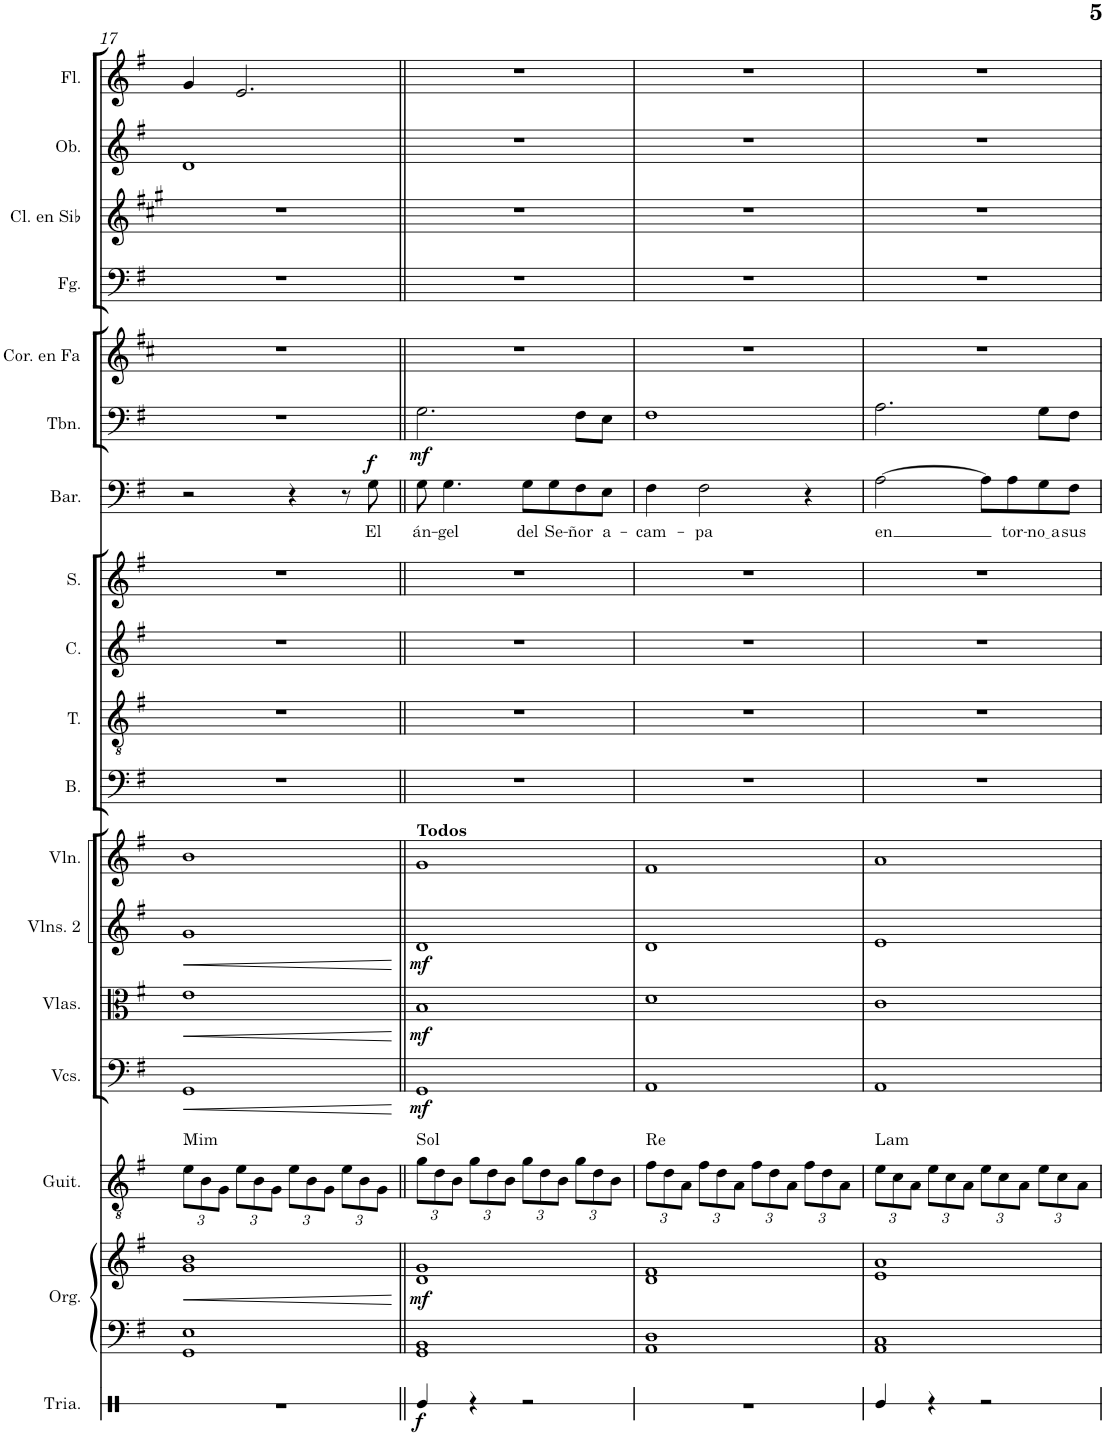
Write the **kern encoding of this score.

**kern	**dynam	**kern	**kern	**dynam	**kern	**harte	**kern	**dynam	**kern	**dynam	**kern	**dynam	**kern	**kern	**kern	**kern	**kern	**kern	**text	**dynam	**kern	**dynam	**kern	**kern	**kern	**kern	**kern
*part18	*part18	*part17	*part17	*part17	*part16	*part16	*part15	*part15	*part14	*part14	*part13	*part13	*part12	*part11	*part10	*part9	*part8	*part7	*part7	*part7	*part6	*part6	*part5	*part4	*part3	*part2	*part1
*staff19	*staff19	*staff18	*staff17	*staff17/18	*staff16	*	*staff15	*staff15	*staff14	*staff14	*staff13	*staff13	*staff12	*staff11	*staff10	*staff9	*staff8	*staff7	*staff7	*staff7	*staff6	*staff6	*staff5	*staff4	*staff3	*staff2	*staff1
*I"Triángulo	*	*I"Órgano	*	*	*I"Guitarra	*	*I"Violonchelos	*	*I"Violas	*	*I"Violines 2	*	*I"Violines 1	*I"Bajo	*I"Tenor	*I"Contralto	*I"Soprano	*I"Barítono	*	*	*I"Trombón	*	*I"Trompa en Fa	*I"Fagot	*I"Clarinete en Sib	*I"Oboe	*I"Flauta
*	*	*	*	*	*I'Guit.	*	*I'Vcs.	*	*I'Vlas.	*	*I'Vlns. 2	*	*I'Vlns. 1	*I'B.	*I'T.	*I'C.	*I'S.	*I'Bar.	*	*	*I'Tbn.	*	*	*I'Fg.	*I'Cl. en Sib	*I'Ob.	*I'Fl.
!!LO:PB:g=z
*clefX	*	*clefF4	*clefG2	*	*clefGv2	*	*clefF4	*	*clefC3	*	*clefG2	*	*clefG2	*clefF4	*clefGv2	*clefG2	*clefG2	*clefF4	*	*	*clefF4	*	*clefG2	*clefF4	*clefG2	*clefG2	*clefG2
*	*	*	*	*	*	*	*	*	*	*	*	*	*	*	*	*	*	*	*	*	*	*	*Trd4c7	*	*Trd1c2	*	*
*k[]	*	*k[f#]	*k[f#]	*	*k[f#]	*	*k[f#]	*	*k[f#]	*	*k[f#]	*	*k[f#]	*k[f#]	*k[f#]	*k[f#]	*k[f#]	*k[f#]	*	*	*k[f#]	*	*k[f#c#]	*k[f#]	*k[f#c#g#]	*k[f#]	*k[f#]
*M4/4	*	*M4/4	*M4/4	*	*M4/4	*	*M4/4	*	*M4/4	*	*M4/4	*	*M4/4	*M4/4	*M4/4	*M4/4	*M4/4	*M4/4	*	*	*M4/4	*	*M4/4	*M4/4	*M4/4	*M4/4	*M4/4
=17	=17	=17	=17	=17	=17	=17	=17	=17	=17	=17	=17	=17	=17	=17	=17	=17	=17	=17	=17	=17	=17	=17	=17	=17	=17	=17	=17
!	!	!	!	!LO:HP:b	!	!	!	!	!	!	!	!	!	!	!	!	!	!	!	!	!	!	!	!	!	!	!
*	*	*	*	*	*Xbrackettup	*	*	*	*	*	*	*	*	*	*	*	*	*	*	*	*	*	*	*	*	*	*
!	!	!	!	!	!	!LO:H:kt=Mim	!	!LO:HP:b	!	!LO:HP:b	!	!LO:HP:b	!	!	!	!	!	!	!	!	!	!	!	!	!	!	!
1r	.	1GG 1E	1g 1b	<	12e\L	N	1GG	<	1e	<	1g	<	1b	1r	1r	1r	1r	2r	.	.	1r	.	1r	1r	1r	1d	4g/
.	.	.	.	.	12B\	.	.	.	.	.	.	.	.	.	.	.	.	.	.	.	.	.	.	.	.	.	.
.	.	.	.	.	12G\J	.	.	.	.	.	.	.	.	.	.	.	.	.	.	.	.	.	.	.	.	.	.
.	.	.	.	.	12e\L	.	.	.	.	.	.	.	.	.	.	.	.	.	.	.	.	.	.	.	.	.	2.e/
.	.	.	.	.	12B\	.	.	.	.	.	.	.	.	.	.	.	.	.	.	.	.	.	.	.	.	.	.
.	.	.	.	.	12G\J	.	.	.	.	.	.	.	.	.	.	.	.	.	.	.	.	.	.	.	.	.	.
.	.	.	.	.	12e\L	.	.	.	.	.	.	.	.	.	.	.	.	4r	.	.	.	.	.	.	.	.	.
.	.	.	.	.	12B\	.	.	.	.	.	.	.	.	.	.	.	.	.	.	.	.	.	.	.	.	.	.
.	.	.	.	.	12G\J	.	.	.	.	.	.	.	.	.	.	.	.	.	.	.	.	.	.	.	.	.	.
.	.	.	.	.	12e\L	.	.	.	.	.	.	.	.	.	.	.	.	8r	.	.	.	.	.	.	.	.	.
.	.	.	.	.	12B\	.	.	.	.	.	.	.	.	.	.	.	.	.	.	.	.	.	.	.	.	.	.
!	!	!	!	!	!	!	!	!	!	!	!	!	!	!	!	!	!	!	!LO:LY:b	!LO:DY:a	!	!	!	!	!	!	!
.	.	.	.	.	.	.	.	.	.	.	.	.	.	.	.	.	.	8G\	El	f	.	.	.	.	.	.	.
.	.	.	.	.	12G\J	.	.	.	.	.	.	.	.	.	.	.	.	.	.	.	.	.	.	.	.	.	.
.	.	.	.	[	.	.	.	[	.	[	.	[	.	.	.	.	.	.	.	.	.	.	.	.	.	.	.
=18||	=18||	=18||	=18||	=18||	=18||	=18||	=18||	=18||	=18||	=18||	=18||	=18||	=18||	=18||	=18||	=18||	=18||	=18||	=18||	=18||	=18||	=18||	=18||	=18||	=18||	=18||	=18||
!	!	!	!	!	!	!	!	!	!	!	!	!	!LO:TX:a:B:t=Todos	!	!	!	!	!	!	!	!	!	!	!	!	!	!
!	!LO:DY:b	!	!	!LO:DY:b	!	!LO:H:kt=Sol	!	!LO:DY:b	!	!LO:DY:b	!	!LO:DY:b	!	!	!	!	!	!	!LO:LY:b	!	!	!LO:DY:b	!	!	!	!	!
4Re/	f	1GG 1BB	1d 1g	mf	12g\L	N	1GG	mf	1B	mf	1d	mf	1g	1r	1r	1r	1r	8G\	án-	.	2.G\	mf	1r	1r	1r	1r	1r
.	.	.	.	.	12d\	.	.	.	.	.	.	.	.	.	.	.	.	.	.	.	.	.	.	.	.	.	.
!	!	!	!	!	!	!	!	!	!	!	!	!	!	!	!	!	!	!	!LO:LY:b	!	!	!	!	!	!	!	!
.	.	.	.	.	.	.	.	.	.	.	.	.	.	.	.	.	.	4.G\	-gel	.	.	.	.	.	.	.	.
.	.	.	.	.	12B\J	.	.	.	.	.	.	.	.	.	.	.	.	.	.	.	.	.	.	.	.	.	.
4r	.	.	.	.	12g\L	.	.	.	.	.	.	.	.	.	.	.	.	.	.	.	.	.	.	.	.	.	.
.	.	.	.	.	12d\	.	.	.	.	.	.	.	.	.	.	.	.	.	.	.	.	.	.	.	.	.	.
.	.	.	.	.	12B\J	.	.	.	.	.	.	.	.	.	.	.	.	.	.	.	.	.	.	.	.	.	.
!	!	!	!	!	!	!	!	!	!	!	!	!	!	!	!	!	!	!	!LO:LY:b	!	!	!	!	!	!	!	!
2r	.	.	.	.	12g\L	.	.	.	.	.	.	.	.	.	.	.	.	8G\L	del	.	.	.	.	.	.	.	.
.	.	.	.	.	12d\	.	.	.	.	.	.	.	.	.	.	.	.	.	.	.	.	.	.	.	.	.	.
!	!	!	!	!	!	!	!	!	!	!	!	!	!	!	!	!	!	!	!LO:LY:b	!	!	!	!	!	!	!	!
.	.	.	.	.	.	.	.	.	.	.	.	.	.	.	.	.	.	8G\	Se-	.	.	.	.	.	.	.	.
.	.	.	.	.	12B\J	.	.	.	.	.	.	.	.	.	.	.	.	.	.	.	.	.	.	.	.	.	.
!	!	!	!	!	!	!	!	!	!	!	!	!	!	!	!	!	!	!	!LO:LY:b	!	!	!	!	!	!	!	!
.	.	.	.	.	12g\L	.	.	.	.	.	.	.	.	.	.	.	.	8F#\	-ñor	.	8F#\L	.	.	.	.	.	.
.	.	.	.	.	12d\	.	.	.	.	.	.	.	.	.	.	.	.	.	.	.	.	.	.	.	.	.	.
!	!	!	!	!	!	!	!	!	!	!	!	!	!	!	!	!	!	!	!LO:LY:b	!	!	!	!	!	!	!	!
.	.	.	.	.	.	.	.	.	.	.	.	.	.	.	.	.	.	8E\J	a-	.	8E\J	.	.	.	.	.	.
.	.	.	.	.	12B\J	.	.	.	.	.	.	.	.	.	.	.	.	.	.	.	.	.	.	.	.	.	.
=19	=19	=19	=19	=19	=19	=19	=19	=19	=19	=19	=19	=19	=19	=19	=19	=19	=19	=19	=19	=19	=19	=19	=19	=19	=19	=19	=19
!	!	!	!	!	!	!LO:H:kt=Re	!	!	!	!	!	!	!	!	!	!	!	!	!LO:LY:b	!	!	!	!	!	!	!	!
1r	.	1AA 1D	1d 1f#	.	12f#\L	N	1AA	.	1d	.	1d	.	1f#	1r	1r	1r	1r	4F#\	-cam-	.	1F#	.	1r	1r	1r	1r	1r
.	.	.	.	.	12d\	.	.	.	.	.	.	.	.	.	.	.	.	.	.	.	.	.	.	.	.	.	.
.	.	.	.	.	12A\J	.	.	.	.	.	.	.	.	.	.	.	.	.	.	.	.	.	.	.	.	.	.
!	!	!	!	!	!	!	!	!	!	!	!	!	!	!	!	!	!	!	!LO:LY:b	!	!	!	!	!	!	!	!
.	.	.	.	.	12f#\L	.	.	.	.	.	.	.	.	.	.	.	.	2F#\	-pa	.	.	.	.	.	.	.	.
.	.	.	.	.	12d\	.	.	.	.	.	.	.	.	.	.	.	.	.	.	.	.	.	.	.	.	.	.
.	.	.	.	.	12A\J	.	.	.	.	.	.	.	.	.	.	.	.	.	.	.	.	.	.	.	.	.	.
.	.	.	.	.	12f#\L	.	.	.	.	.	.	.	.	.	.	.	.	.	.	.	.	.	.	.	.	.	.
.	.	.	.	.	12d\	.	.	.	.	.	.	.	.	.	.	.	.	.	.	.	.	.	.	.	.	.	.
.	.	.	.	.	12A\J	.	.	.	.	.	.	.	.	.	.	.	.	.	.	.	.	.	.	.	.	.	.
.	.	.	.	.	12f#\L	.	.	.	.	.	.	.	.	.	.	.	.	4r	.	.	.	.	.	.	.	.	.
.	.	.	.	.	12d\	.	.	.	.	.	.	.	.	.	.	.	.	.	.	.	.	.	.	.	.	.	.
.	.	.	.	.	12A\J	.	.	.	.	.	.	.	.	.	.	.	.	.	.	.	.	.	.	.	.	.	.
=20	=20	=20	=20	=20	=20	=20	=20	=20	=20	=20	=20	=20	=20	=20	=20	=20	=20	=20	=20	=20	=20	=20	=20	=20	=20	=20	=20
!	!	!	!	!	!	!LO:H:kt=Lam	!	!	!	!	!	!	!	!	!	!	!	!	!LO:LY:b	!	!	!	!	!	!	!	!
4Re/	.	1AA 1C	1e 1a	.	12e\L	N	1AA	.	1c	.	1e	.	1a	1r	1r	1r	1r	[2A\	en	.	2.A\	.	1r	1r	1r	1r	1r
.	.	.	.	.	12c\	.	.	.	.	.	.	.	.	.	.	.	.	.	.	.	.	.	.	.	.	.	.
.	.	.	.	.	12A\J	.	.	.	.	.	.	.	.	.	.	.	.	.	.	.	.	.	.	.	.	.	.
4r	.	.	.	.	12e\L	.	.	.	.	.	.	.	.	.	.	.	.	.	.	.	.	.	.	.	.	.	.
.	.	.	.	.	12c\	.	.	.	.	.	.	.	.	.	.	.	.	.	.	.	.	.	.	.	.	.	.
.	.	.	.	.	12A\J	.	.	.	.	.	.	.	.	.	.	.	.	.	.	.	.	.	.	.	.	.	.
2r	.	.	.	.	12e\L	.	.	.	.	.	.	.	.	.	.	.	.	8A\L]	.	.	.	.	.	.	.	.	.
.	.	.	.	.	12c\	.	.	.	.	.	.	.	.	.	.	.	.	.	.	.	.	.	.	.	.	.	.
!	!	!	!	!	!	!	!	!	!	!	!	!	!	!	!	!	!	!	!LO:LY:b	!	!	!	!	!	!	!	!
.	.	.	.	.	.	.	.	.	.	.	.	.	.	.	.	.	.	8A\	tor-	.	.	.	.	.	.	.	.
.	.	.	.	.	12A\J	.	.	.	.	.	.	.	.	.	.	.	.	.	.	.	.	.	.	.	.	.	.
!	!	!	!	!	!	!	!	!	!	!	!	!	!	!	!	!	!	!	!LO:LY:b	!	!	!	!	!	!	!	!
.	.	.	.	.	12e\L	.	.	.	.	.	.	.	.	.	.	.	.	8G\	no a	.	8G\L	.	.	.	.	.	.
.	.	.	.	.	12c\	.	.	.	.	.	.	.	.	.	.	.	.	.	.	.	.	.	.	.	.	.	.
!	!	!	!	!	!	!	!	!	!	!	!	!	!	!	!	!	!	!	!LO:LY:b	!	!	!	!	!	!	!	!
.	.	.	.	.	.	.	.	.	.	.	.	.	.	.	.	.	.	8F#\J	sus	.	8F#\J	.	.	.	.	.	.
.	.	.	.	.	12A\J	.	.	.	.	.	.	.	.	.	.	.	.	.	.	.	.	.	.	.	.	.	.
=	=	=	=	=	=	=	=	=	=	=	=	=	=	=	=	=	=	=	=	=	=	=	=	=	=	=	=
*-	*-	*-	*-	*-	*-	*-	*-	*-	*-	*-	*-	*-	*-	*-	*-	*-	*-	*-	*-	*-	*-	*-	*-	*-	*-	*-	*-
